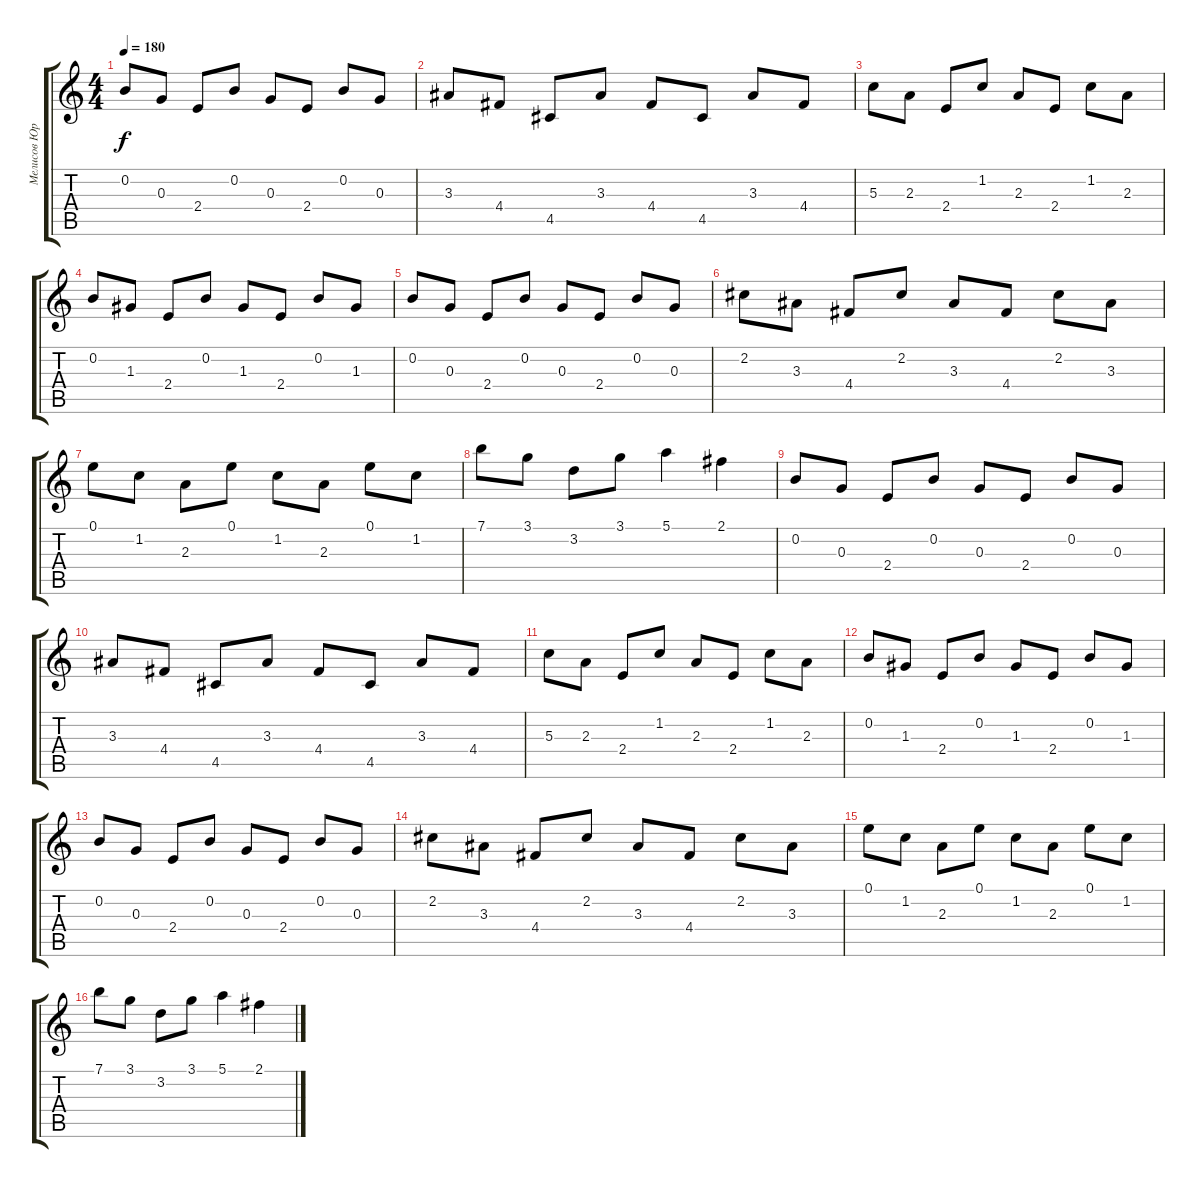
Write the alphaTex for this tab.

\track ("Мелисов Юрий" "Мелисов Юр") {instrument overdrivenguitar}
\staff {score tabs}
\tuning (E4 B3 G3 D3 A2 E2) {hide}
\ts (4 4)
\tempo 180
\clef g2
\ks c
0.2.8{dy f} 0.3.8 2.4.8 0.2.8 0.3.8 2.4.8 0.2.8 0.3.8 |
3.3.8 4.4.8 4.5.8 3.3.8 4.4.8 4.5.8 3.3.8 4.4.8 |
5.3.8 2.3.8 2.4.8 1.2.8 2.3.8 2.4.8 1.2.8 2.3.8 |
0.2.8 1.3.8 2.4.8 0.2.8 1.3.8 2.4.8 0.2.8 1.3.8 |
0.2.8 0.3.8 2.4.8 0.2.8 0.3.8 2.4.8 0.2.8 0.3.8 |
2.2.8 3.3.8 4.4.8 2.2.8 3.3.8 4.4.8 2.2.8 3.3.8 |
0.1.8 1.2.8 2.3.8 0.1.8 1.2.8 2.3.8 0.1.8 1.2.8 |
7.1.8 3.1.8 3.2.8 3.1.8 5.1.4 2.1.4 |
0.2.8 0.3.8 2.4.8 0.2.8 0.3.8 2.4.8 0.2.8 0.3.8 |
3.3.8 4.4.8 4.5.8 3.3.8 4.4.8 4.5.8 3.3.8 4.4.8 |
5.3.8 2.3.8 2.4.8 1.2.8 2.3.8 2.4.8 1.2.8 2.3.8 |
0.2.8 1.3.8 2.4.8 0.2.8 1.3.8 2.4.8 0.2.8 1.3.8 |
0.2.8 0.3.8 2.4.8 0.2.8 0.3.8 2.4.8 0.2.8 0.3.8 |
2.2.8 3.3.8 4.4.8 2.2.8 3.3.8 4.4.8 2.2.8 3.3.8 |
0.1.8 1.2.8 2.3.8 0.1.8 1.2.8 2.3.8 0.1.8 1.2.8 |
7.1.8 3.1.8 3.2.8 3.1.8 5.1.4 2.1.4
